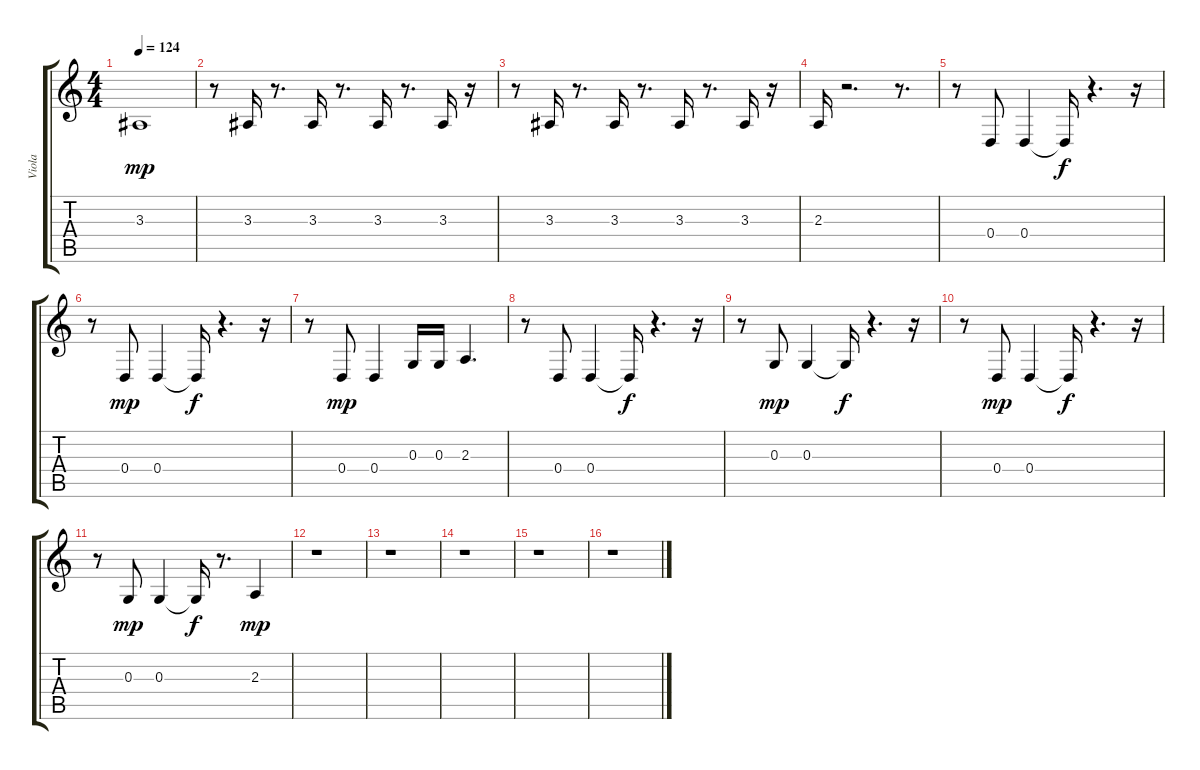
\track ("Viola" "Viola") {instrument viola}
\staff {score tabs}
\tuning (E4 B3 G3 D3 A2 E2) {hide}
\ts (4 4)
\tempo 124
\clef g2
\ks c
3.3.1{dy mp} |
r.8 3.3.16 r.8{d} 3.3.16 r.8{d} 3.3.16 r.8{d} 3.3.16 r.16 |
r.8 3.3.16 r.8{d} 3.3.16 r.8{d} 3.3.16 r.8{d} 3.3.16 r.16 |
2.3.16 r.2{d} r.8{d} |
r.8 0.4.8 0.4.4 0.4{t}.16{dy f} r.4{d} r.16 |
r.8 0.4.8{dy mp} 0.4.4 0.4{t}.16{dy f} r.4{d} r.16 |
r.8 0.4.8{dy mp} 0.4.4 0.3.16 0.3.16 2.3.4{d} |
r.8 0.4.8 0.4.4 0.4{t}.16{dy f} r.4{d} r.16 |
r.8 0.3.8{dy mp} 0.3.4 0.3{t}.16{dy f} r.4{d} r.16 |
r.8 0.4.8{dy mp} 0.4.4 0.4{t}.16{dy f} r.4{d} r.16 |
r.8 0.3.8{dy mp} 0.3.4 0.3{t}.16{dy f} r.8{d} 2.3.4{dy mp} |
r.1 |
r.1 |
r.1 |
r.1 |
r.1
